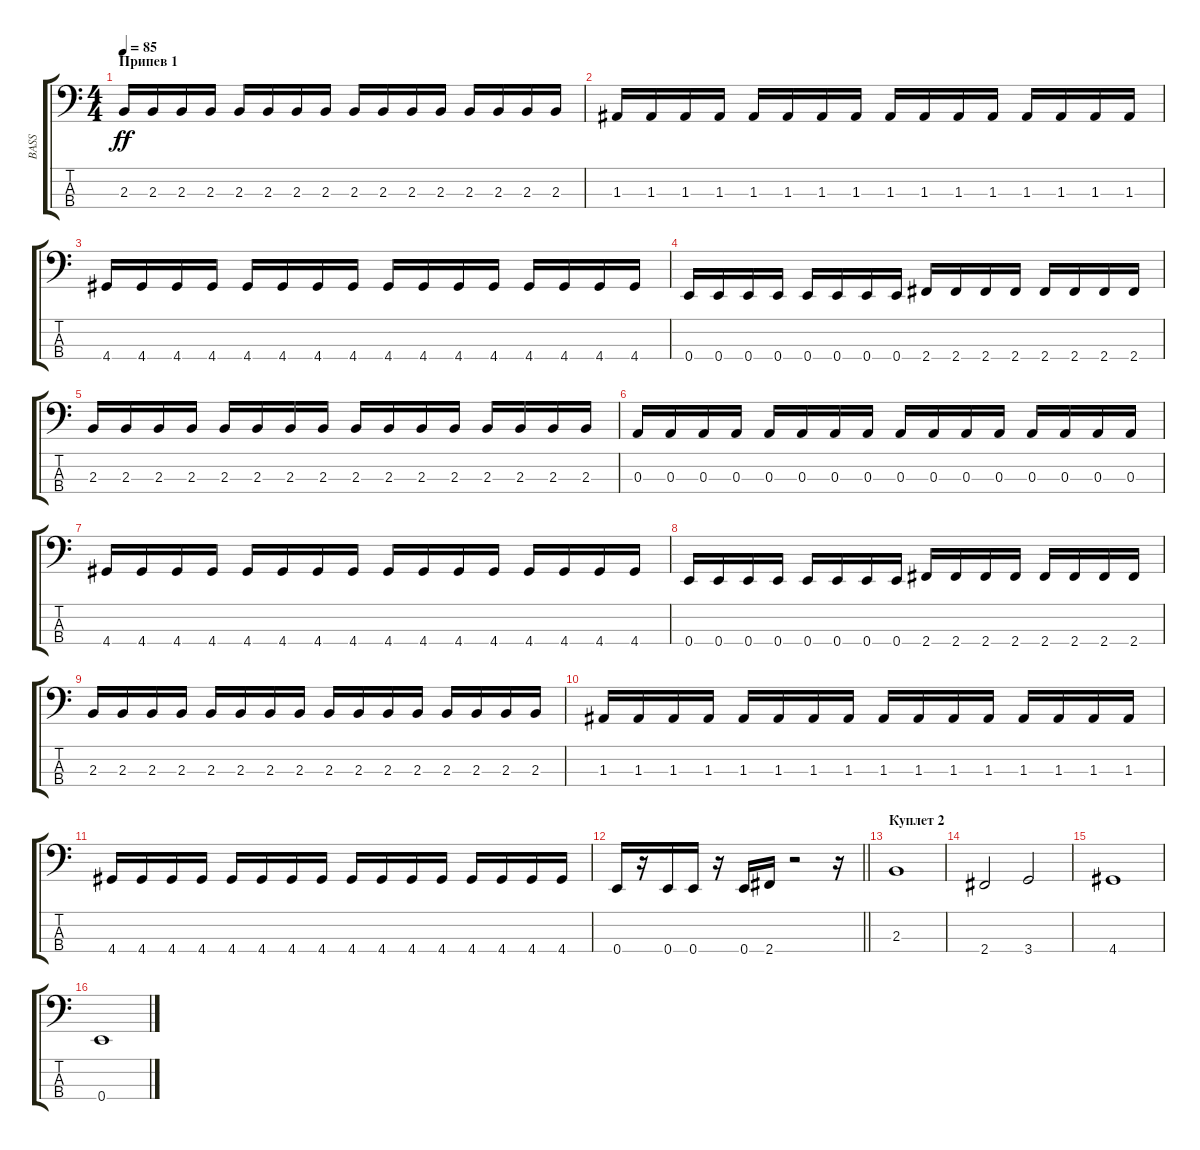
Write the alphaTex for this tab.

\track ("BASS" "BASS") {instrument electricbassfinger}
\staff {score tabs}
\tuning (G2 D2 A1 E1) {hide}
\ts (4 4)
\section ("" "Припев 1")
\tempo 85
\clef f4
\ks c
2.3.16{dy ff} 2.3.16 2.3.16 2.3.16 2.3.16 2.3.16 2.3.16 2.3.16 2.3.16 2.3.16 2.3.16 2.3.16 2.3.16 2.3.16 2.3.16 2.3.16 |
1.3.16 1.3.16 1.3.16 1.3.16 1.3.16 1.3.16 1.3.16 1.3.16 1.3.16 1.3.16 1.3.16 1.3.16 1.3.16 1.3.16 1.3.16 1.3.16 |
4.4.16 4.4.16 4.4.16 4.4.16 4.4.16 4.4.16 4.4.16 4.4.16 4.4.16 4.4.16 4.4.16 4.4.16 4.4.16 4.4.16 4.4.16 4.4.16 |
0.4.16 0.4.16 0.4.16 0.4.16 0.4.16 0.4.16 0.4.16 0.4.16 2.4.16 2.4.16 2.4.16 2.4.16 2.4.16 2.4.16 2.4.16 2.4.16 |
2.3.16 2.3.16 2.3.16 2.3.16 2.3.16 2.3.16 2.3.16 2.3.16 2.3.16 2.3.16 2.3.16 2.3.16 2.3.16 2.3.16 2.3.16 2.3.16 |
0.3.16 0.3.16 0.3.16 0.3.16 0.3.16 0.3.16 0.3.16 0.3.16 0.3.16 0.3.16 0.3.16 0.3.16 0.3.16 0.3.16 0.3.16 0.3.16 |
4.4.16 4.4.16 4.4.16 4.4.16 4.4.16 4.4.16 4.4.16 4.4.16 4.4.16 4.4.16 4.4.16 4.4.16 4.4.16 4.4.16 4.4.16 4.4.16 |
0.4.16 0.4.16 0.4.16 0.4.16 0.4.16 0.4.16 0.4.16 0.4.16 2.4.16 2.4.16 2.4.16 2.4.16 2.4.16 2.4.16 2.4.16 2.4.16 |
2.3.16 2.3.16 2.3.16 2.3.16 2.3.16 2.3.16 2.3.16 2.3.16 2.3.16 2.3.16 2.3.16 2.3.16 2.3.16 2.3.16 2.3.16 2.3.16 |
1.3.16 1.3.16 1.3.16 1.3.16 1.3.16 1.3.16 1.3.16 1.3.16 1.3.16 1.3.16 1.3.16 1.3.16 1.3.16 1.3.16 1.3.16 1.3.16 |
4.4.16 4.4.16 4.4.16 4.4.16 4.4.16 4.4.16 4.4.16 4.4.16 4.4.16 4.4.16 4.4.16 4.4.16 4.4.16 4.4.16 4.4.16 4.4.16 |
\barLineRight lightlight
0.4.16 r.16 0.4.16 0.4.16 r.16 0.4.16 2.4.16 r.2 r.16 |
\section ("" "Куплет 2")
2.3.1 |
2.4.2 3.4.2 |
4.4.1 |
0.4.1
